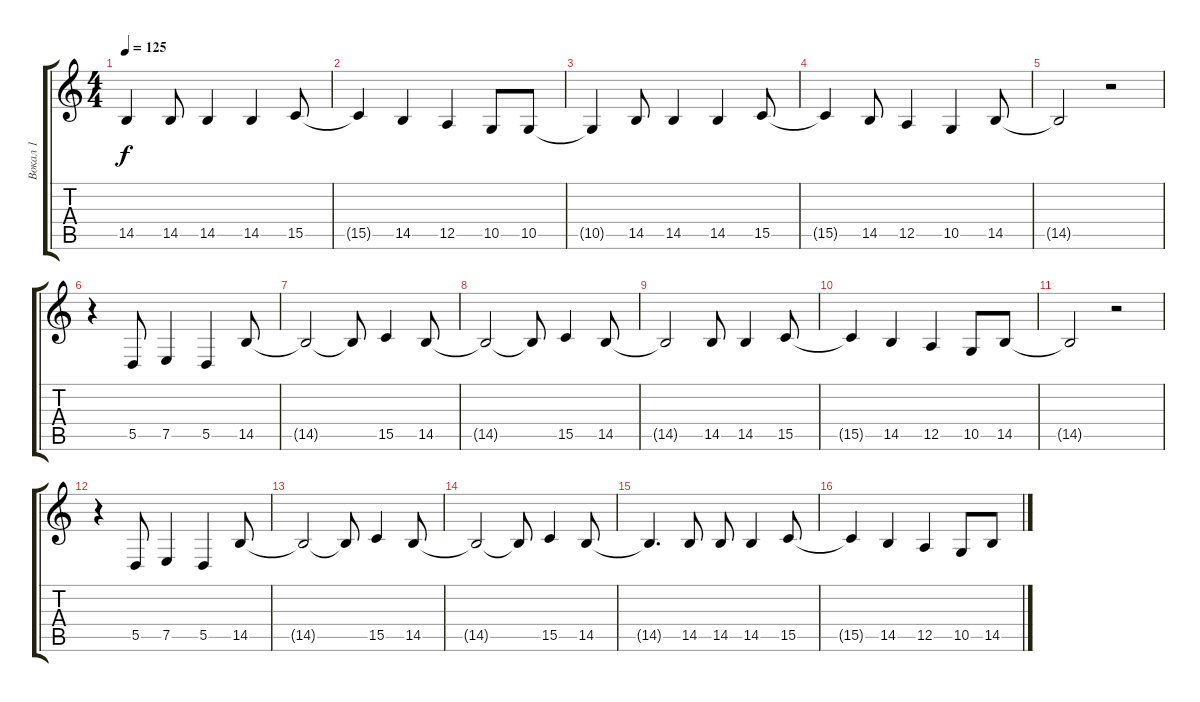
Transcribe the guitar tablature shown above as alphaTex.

\track ("Вокал 1" "Вокал 1") {instrument clarinet}
\staff {score tabs}
\tuning (E4 B3 G3 D3 A2 E2) {hide}
\ts (4 4)
\tempo 125
\clef g2
\ks c
14.5.4{dy f} 14.5.8 14.5.4 14.5.4 15.5.8 |
15.5{t}.4 14.5.4 12.5.4 10.5.8 10.5.8 |
10.5{t}.4 14.5.8 14.5.4 14.5.4 15.5.8 |
15.5{t}.4 14.5.8 12.5.4 10.5.4 14.5.8 |
14.5{t}.2 r.2 |
r.4 5.5.8 7.5.4 5.5.4 14.5.8 |
14.5{t}.2 14.5{t}.8 15.5.4 14.5.8 |
14.5{t}.2 14.5{t}.8 15.5.4 14.5.8 |
14.5{t}.2 14.5.8 14.5.4 15.5.8 |
15.5{t}.4 14.5.4 12.5.4 10.5.8 14.5.8 |
14.5{t}.2 r.2 |
r.4 5.5.8 7.5.4 5.5.4 14.5.8 |
14.5{t}.2 14.5{t}.8 15.5.4 14.5.8 |
14.5{t}.2 14.5{t}.8 15.5.4 14.5.8 |
14.5{t}.4{d} 14.5.8 14.5.8 14.5.4 15.5.8 |
15.5{t}.4 14.5.4 12.5.4 10.5.8 14.5.8
